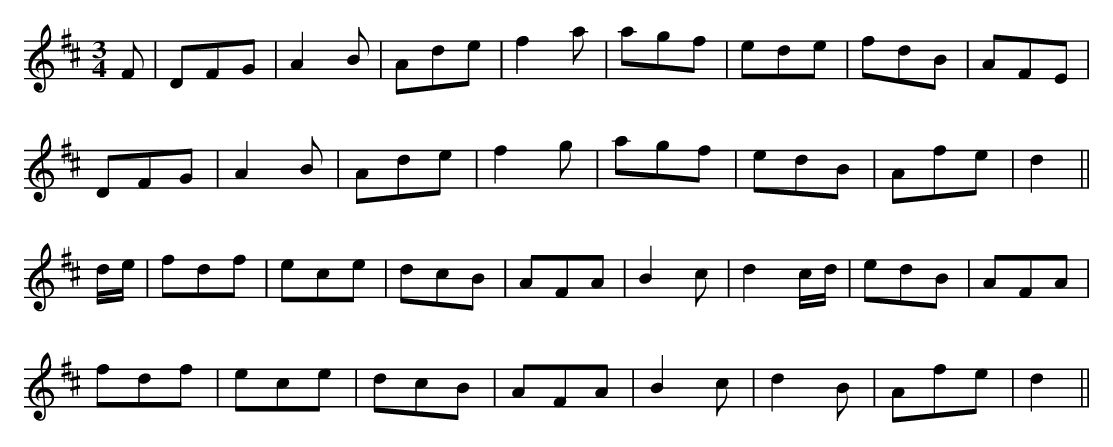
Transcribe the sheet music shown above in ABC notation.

X:1
M:3/4
K:D
F|DFG|A2B|Ade|f2a|agf|ede|fdB|AFE|
DFG|A2B|Ade|f2g|agf|edB|Afe|d2||
d/e/|fdf|ece|dcB|AFA|B2c|d2c/d/|edB|AFA|
fdf|ece|dcB|AFA|B2c|d2B|Afe|d2||
